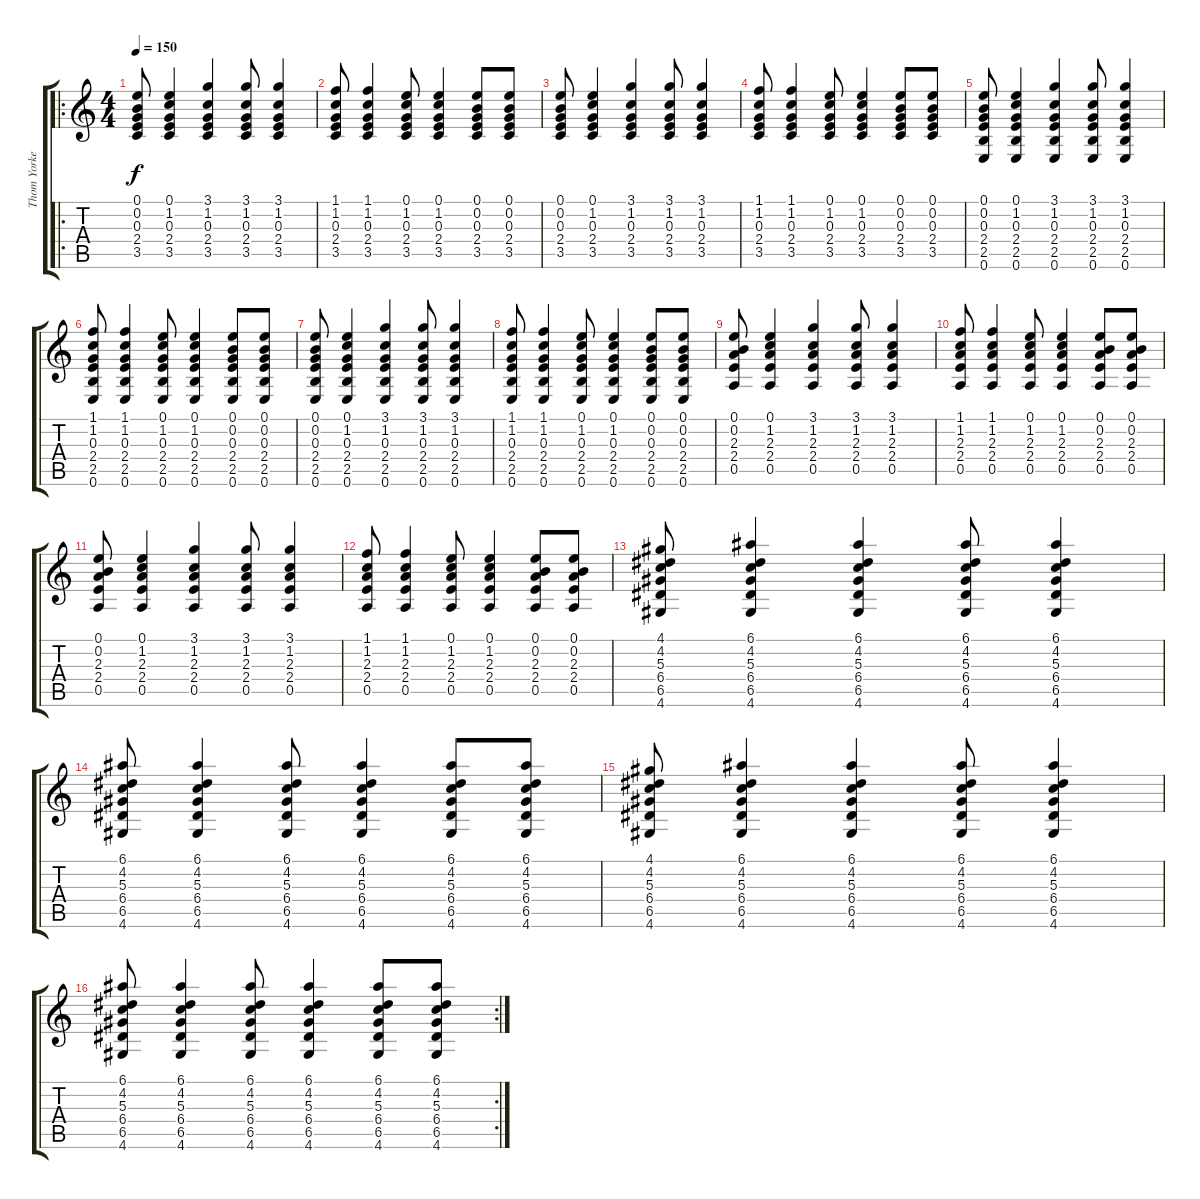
\track ("Thom Yorke" "Thom Yorke") {instrument acousticguitarnylon}
\staff {score tabs}
\tuning (E4 B3 G3 D3 A2 E2) {hide}
\ro
\ts (4 4)
\tempo 150
\clef g2
\ks c
(0.1 0.2 0.3 2.4 3.5).8{dy f} (0.1 1.2 0.3 2.4 3.5).4 (3.1 1.2 0.3 2.4 3.5).4 (3.1 1.2 0.3 2.4 3.5).8 (3.1 1.2 0.3 2.4 3.5).4 |
(1.1 1.2 0.3 2.4 3.5).8 (1.1 1.2 0.3 2.4 3.5).4 (0.1 1.2 0.3 2.4 3.5).8 (0.1 1.2 0.3 2.4 3.5).4 (0.1 0.2 0.3 2.4 3.5).8 (0.1 0.2 0.3 2.4 3.5).8 |
(0.1 0.2 0.3 2.4 3.5).8 (0.1 1.2 0.3 2.4 3.5).4 (3.1 1.2 0.3 2.4 3.5).4 (3.1 1.2 0.3 2.4 3.5).8 (3.1 1.2 0.3 2.4 3.5).4 |
(1.1 1.2 0.3 2.4 3.5).8 (1.1 1.2 0.3 2.4 3.5).4 (0.1 1.2 0.3 2.4 3.5).8 (0.1 1.2 0.3 2.4 3.5).4 (0.1 0.2 0.3 2.4 3.5).8 (0.1 0.2 0.3 2.4 3.5).8 |
(0.1 0.2 0.3 2.4 2.5 0.6).8 (0.1 1.2 0.3 2.4 2.5 0.6).4 (3.1 1.2 0.3 2.4 2.5 0.6).4 (3.1 1.2 0.3 2.4 2.5 0.6).8 (3.1 1.2 0.3 2.4 2.5 0.6).4 |
(1.1 1.2 0.3 2.4 2.5 0.6).8 (1.1 1.2 0.3 2.4 2.5 0.6).4 (0.1 1.2 0.3 2.4 2.5 0.6).8 (0.1 1.2 0.3 2.4 2.5 0.6).4 (0.1 0.2 0.3 2.4 2.5 0.6).8 (0.1 0.2 0.3 2.4 2.5 0.6).8 |
(0.1 0.2 0.3 2.4 2.5 0.6).8 (0.1 1.2 0.3 2.4 2.5 0.6).4 (3.1 1.2 0.3 2.4 2.5 0.6).4 (3.1 1.2 0.3 2.4 2.5 0.6).8 (3.1 1.2 0.3 2.4 2.5 0.6).4 |
(1.1 1.2 0.3 2.4 2.5 0.6).8 (1.1 1.2 0.3 2.4 2.5 0.6).4 (0.1 1.2 0.3 2.4 2.5 0.6).8 (0.1 1.2 0.3 2.4 2.5 0.6).4 (0.1 0.2 0.3 2.4 2.5 0.6).8 (0.1 0.2 0.3 2.4 2.5 0.6).8 |
(0.1 0.2 2.3 2.4 0.5).8 (0.1 1.2 2.3 2.4 0.5).4 (3.1 1.2 2.3 2.4 0.5).4 (3.1 1.2 2.3 2.4 0.5).8 (3.1 1.2 2.3 2.4 0.5).4 |
(1.1 1.2 2.3 2.4 0.5).8 (1.1 1.2 2.3 2.4 0.5).4 (0.1 1.2 2.3 2.4 0.5).8 (0.1 1.2 2.3 2.4 0.5).4 (0.1 0.2 2.3 2.4 0.5).8 (0.1 0.2 2.3 2.4 0.5).8 |
(0.1 0.2 2.3 2.4 0.5).8 (0.1 1.2 2.3 2.4 0.5).4 (3.1 1.2 2.3 2.4 0.5).4 (3.1 1.2 2.3 2.4 0.5).8 (3.1 1.2 2.3 2.4 0.5).4 |
(1.1 1.2 2.3 2.4 0.5).8 (1.1 1.2 2.3 2.4 0.5).4 (0.1 1.2 2.3 2.4 0.5).8 (0.1 1.2 2.3 2.4 0.5).4 (0.1 0.2 2.3 2.4 0.5).8 (0.1 0.2 2.3 2.4 0.5).8 |
(4.1 4.2 5.3 6.4 6.5 4.6).8 (6.1 4.2 5.3 6.4 6.5 4.6).4 (6.1 4.2 5.3 6.4 6.5 4.6).4 (6.1 4.2 5.3 6.4 6.5 4.6).8 (6.1 4.2 5.3 6.4 6.5 4.6).4 |
(6.1 4.2 5.3 6.4 6.5 4.6).8 (6.1 4.2 5.3 6.4 6.5 4.6).4 (6.1 4.2 5.3 6.4 6.5 4.6).8 (6.1 4.2 5.3 6.4 6.5 4.6).4 (6.1 4.2 5.3 6.4 6.5 4.6).8 (6.1 4.2 5.3 6.4 6.5 4.6).8 |
(4.1 4.2 5.3 6.4 6.5 4.6).8 (6.1 4.2 5.3 6.4 6.5 4.6).4 (6.1 4.2 5.3 6.4 6.5 4.6).4 (6.1 4.2 5.3 6.4 6.5 4.6).8 (6.1 4.2 5.3 6.4 6.5 4.6).4 |
\rc 2
(6.1 4.2 5.3 6.4 6.5 4.6).8 (6.1 4.2 5.3 6.4 6.5 4.6).4 (6.1 4.2 5.3 6.4 6.5 4.6).8 (6.1 4.2 5.3 6.4 6.5 4.6).4 (6.1 4.2 5.3 6.4 6.5 4.6).8 (6.1 4.2 5.3 6.4 6.5 4.6).8
